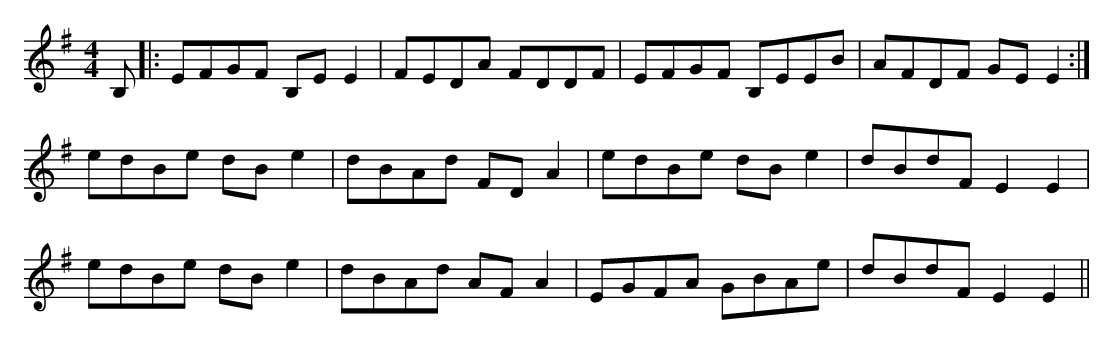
X:1
M:4/4
K:Emin
B,|:EFGF B,EE2|FEDA FDDF|EFGF B,EEB|AFDF GEE2:|
edBe dB e2|dBAd FDA2|edBe dB e2|dBdF E2E2|
edBe dB e2|dBAd AFA2|EGFA GBAe|dBdF E2E2||
